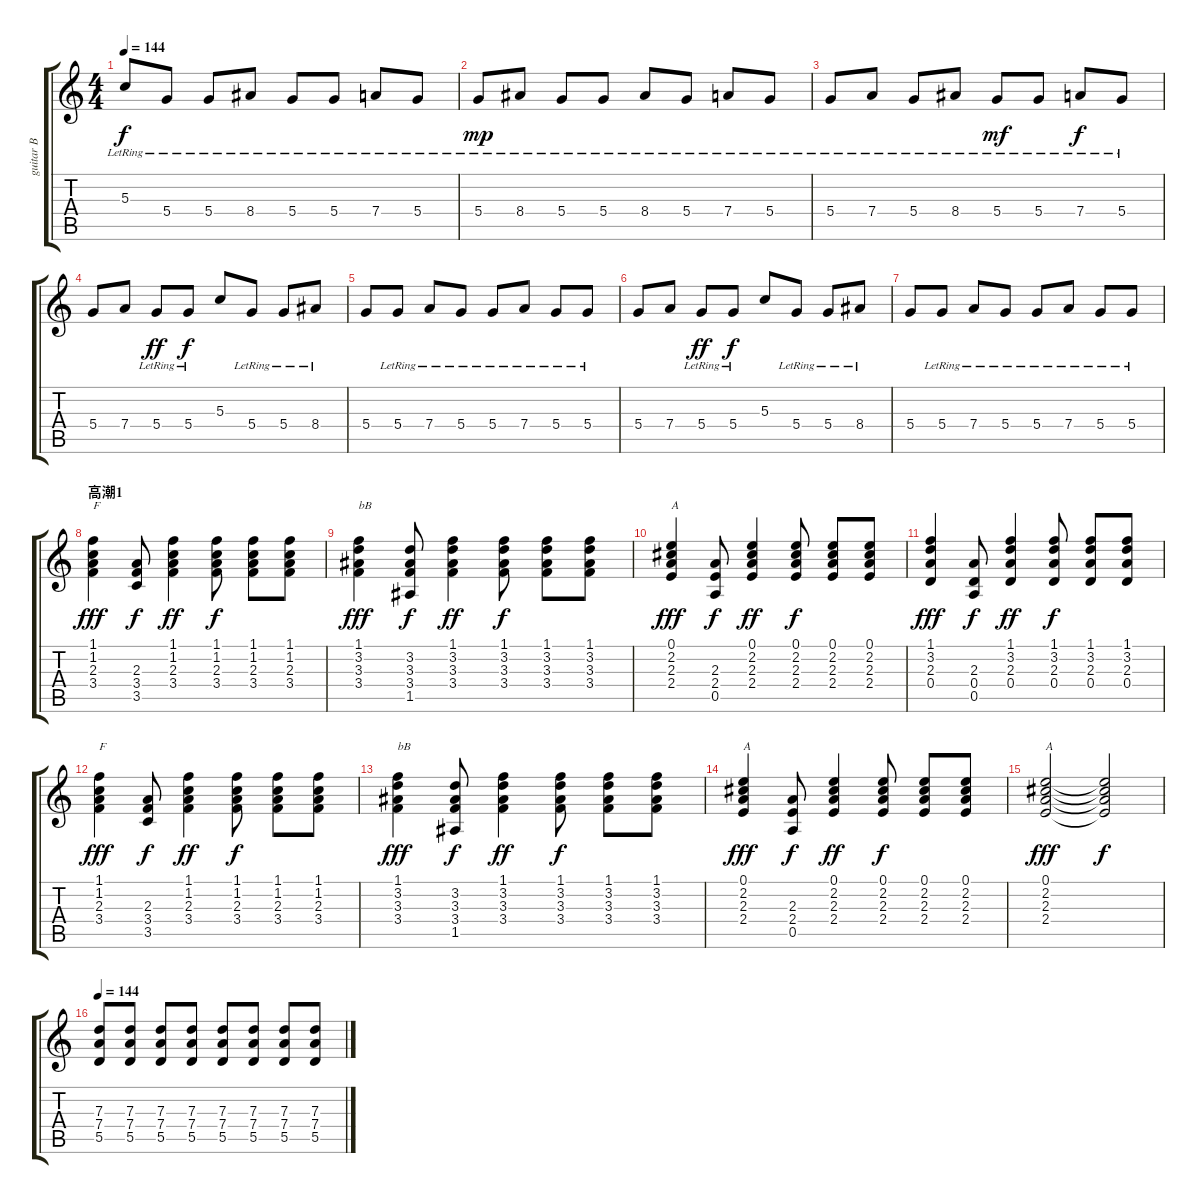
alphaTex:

\track ("guitar B" "guitar B") {instrument electricguitarmuted}
\staff {score tabs}
\tuning (E4 B3 G3 D3 A2 E2) {hide}
\ts (4 4)
\tempo 144
\clef g2
\ks c
5.3{lr}.8{dy f} 5.4{lr}.8 5.4{lr}.8 8.4{lr}.8 5.4{lr}.8 5.4{lr}.8 7.4{lr}.8 5.4{lr}.8 |
5.4{lr}.8{dy mp} 8.4{lr}.8 5.4{lr}.8 5.4{lr}.8 8.4{lr}.8 5.4{lr}.8 7.4{lr}.8 5.4{lr}.8 |
5.4{lr}.8 7.4{lr}.8 5.4{lr}.8 8.4{lr}.8 5.4{lr}.8{dy mf} 5.4{lr}.8 7.4{lr}.8{dy f} 5.4{lr}.8 |
5.4.8{volume 16} 7.4.8 5.4{lr}.8{dy ff} 5.4{lr}.8{dy f} 5.3.8 5.4{lr}.8 5.4{lr}.8 8.4{lr}.8 |
5.4.8 5.4{lr}.8 7.4{lr}.8 5.4{lr}.8 5.4{lr}.8 7.4{lr}.8 5.4{lr}.8 5.4{lr}.8 |
5.4.8{volume 16} 7.4.8 5.4{lr}.8{dy ff} 5.4{lr}.8{dy f} 5.3.8 5.4{lr}.8 5.4{lr}.8 8.4{lr}.8 |
5.4.8 5.4{lr}.8 7.4{lr}.8 5.4{lr}.8 5.4{lr}.8 7.4{lr}.8 5.4{lr}.8 5.4{lr}.8 |
\section ("" "高潮1")
(1.1 1.2 2.3 3.4).4{txt "F" dy fff} (2.3 3.4 3.5).8{dy f} (1.1 1.2 2.3 3.4).4{dy ff} (1.1 1.2 2.3 3.4).8{dy f} (1.1 1.2 2.3 3.4).8 (1.1 1.2 2.3 3.4).8 |
(1.1 3.2 3.3 3.4).4{txt "bB" dy fff} (3.2 3.3 3.4 1.5).8{dy f} (1.1 3.2 3.3 3.4).4{dy ff} (1.1 3.2 3.3 3.4).8{dy f} (1.1 3.2 3.3 3.4).8 (1.1 3.2 3.3 3.4).8 |
(0.1 2.2 2.3 2.4).4{txt "A" dy fff} (2.3 2.4 0.5).8{dy f} (0.1 2.2 2.3 2.4).4{dy ff} (0.1 2.2 2.3 2.4).8{dy f} (0.1 2.2 2.3 2.4).8 (0.1 2.2 2.3 2.4).8 |
(1.1 3.2 2.3 0.4).4{dy fff} (2.3 0.4 0.5).8{dy f} (1.1 3.2 2.3 0.4).4{dy ff} (1.1 3.2 2.3 0.4).8{dy f} (1.1 3.2 2.3 0.4).8 (1.1 3.2 2.3 0.4).8 |
(1.1 1.2 2.3 3.4).4{txt "F" dy fff} (2.3 3.4 3.5).8{dy f} (1.1 1.2 2.3 3.4).4{dy ff} (1.1 1.2 2.3 3.4).8{dy f} (1.1 1.2 2.3 3.4).8 (1.1 1.2 2.3 3.4).8 |
(1.1 3.2 3.3 3.4).4{txt "bB" dy fff} (3.2 3.3 3.4 1.5).8{dy f} (1.1 3.2 3.3 3.4).4{dy ff} (1.1 3.2 3.3 3.4).8{dy f} (1.1 3.2 3.3 3.4).8 (1.1 3.2 3.3 3.4).8 |
(0.1 2.2 2.3 2.4).4{txt "A" dy fff} (2.3 2.4 0.5).8{dy f} (0.1 2.2 2.3 2.4).4{dy ff} (0.1 2.2 2.3 2.4).8{dy f} (0.1 2.2 2.3 2.4).8 (0.1 2.2 2.3 2.4).8 |
(0.1 2.2 2.3 2.4).2{txt "A" dy fff} (0.1{t} 2.2{t} 2.3{t} 2.4{t}).2{dy f} |
\tempo 144
(7.3 7.4 5.5).8 (7.3 7.4 5.5).8 (7.3 7.4 5.5).8 (7.3 7.4 5.5).8 (7.3 7.4 5.5).8 (7.3 7.4 5.5).8 (7.3 7.4 5.5).8 (7.3 7.4 5.5).8
